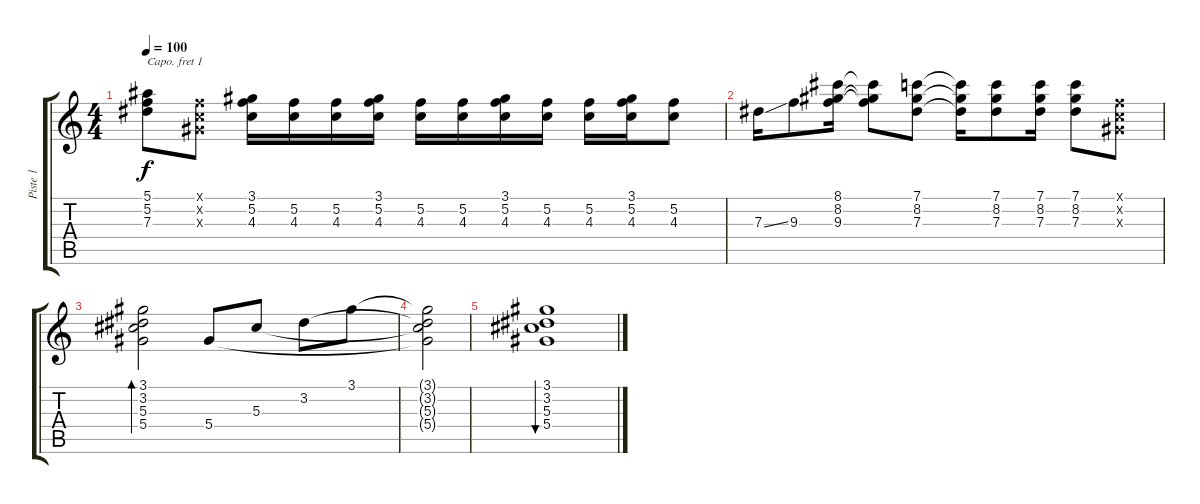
\track ("Piste 1" "Piste 1") {instrument acousticguitarnylon}
\staff {score tabs}
\capo 1
\tuning (E4 B3 G3 D3 A2 E2) {hide}
\ts (4 4)
\tempo 100
\clef g2
\ks c
(5.1 5.2 7.3).8{dy f} (0.1{x} 0.2{x} 0.3{x}).8 (3.1 5.2 4.3).16 (5.2 4.3).16 (5.2 4.3).16 (3.1 5.2 4.3).16 (5.2 4.3).16 (5.2 4.3).16 (3.1 5.2 4.3).16 (5.2 4.3).16 (5.2 4.3).16 (3.1 5.2 4.3).16 (5.2 4.3).8 |
7.3{ss}.16 9.3.8 (8.1 8.2 9.3).16 (8.1{t} 8.2{t} 9.3{t}).8 (7.1 8.2 7.3).8 (7.1{t} 8.2{t} 7.3{t}).16 (7.1 8.2 7.3).8 (7.1 8.2 7.3).16 (7.1 8.2 7.3).8 (0.1{x} 0.2{x} 0.3{x}).8 |
(3.1 3.2 5.3 5.4).2{bd 60} 5.4.8 5.3.8 3.2.8 3.1.8 |
(3.1{t} 3.2{t} 5.3{t} 5.4{t}).2 |
(3.1 3.2 5.3 5.4).1{bu 480}
